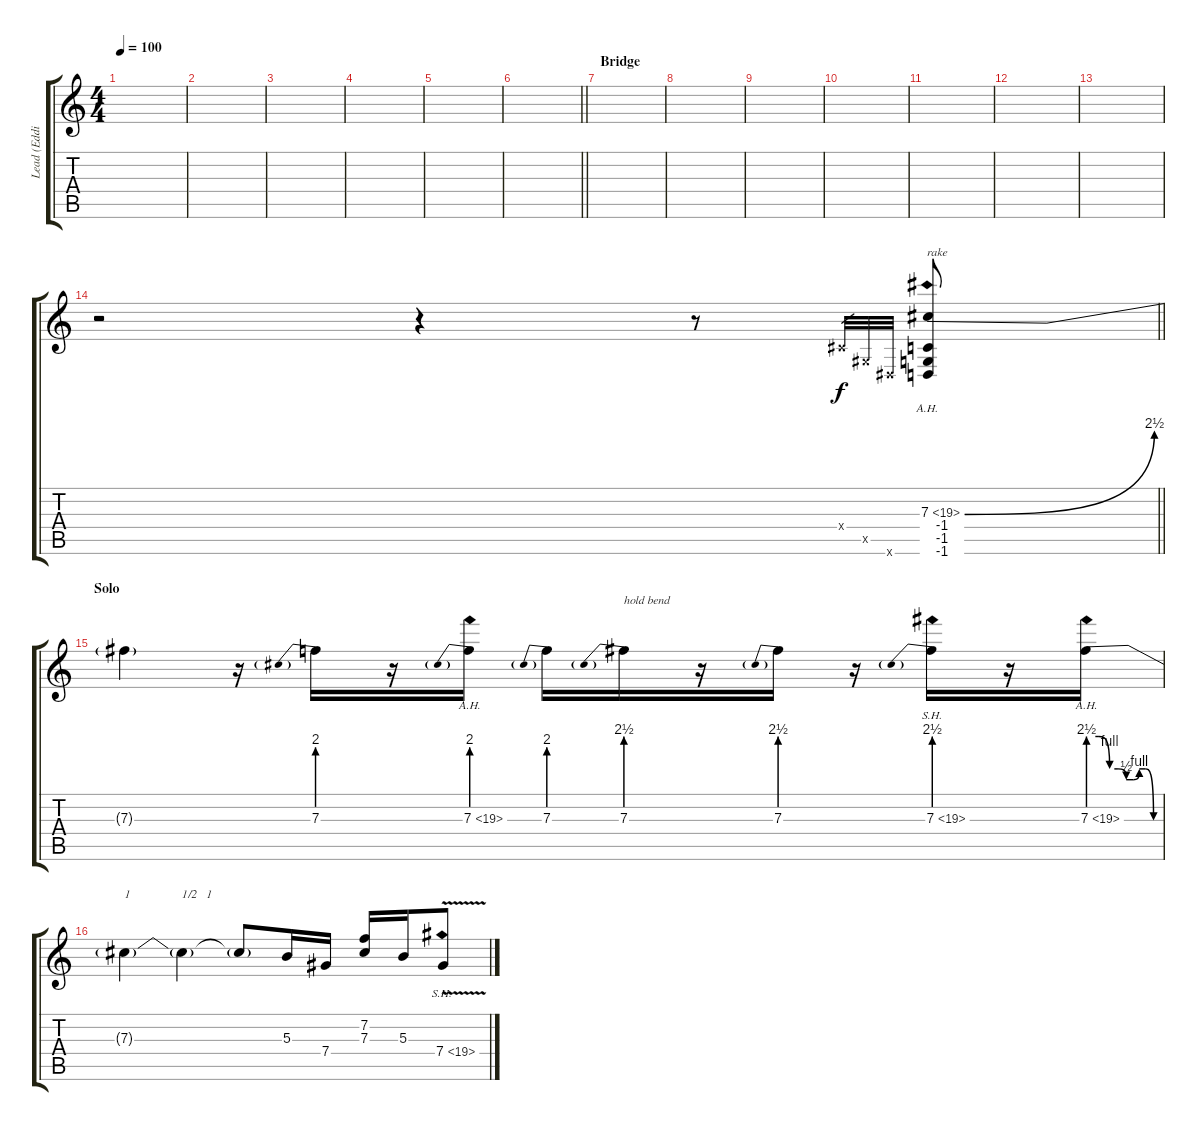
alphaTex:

\track ("Lead (Eddie Van Halen)" "Lead (Eddi") {instrument distortionguitar}
\staff {score tabs}
\tuning (Eb4 Bb3 Gb3 Db3 Ab2 Eb2) {hide}
\ts (4 4)
\tempo 100
\clef g2
\ks c
|
|
|
|
|
\barLineRight lightlight
|
\section ("" "Bridge")
|
|
|
|
|
|
|
\barLineRight lightlight
r.2 r.4 r.8 0.4{x}.32{gr} 0.5{x}.32{gr} 0.6{x}.32{gr} (7.3{be (bend 0 0 60 10) ah 12} -1.4 -1.5 -1.6).8{txt "rake"} |
\section ("" "Solo")
7.3{t}.4 r.16 7.3{be (prebend 0 8 60 8)}.16 r.16 7.3{be (prebend 0 8 60 8) ah 12}.16 7.3{be (prebend 0 8 60 8)}.16 7.3{be (prebend 0 10 60 10)}.16{txt "hold bend"} r.16 7.3{be (prebend 0 10 60 10)}.16 r.16 7.3{be (prebend 0 10 60 10) sh 12}.16 r.16 7.3{be (custom 0 10 9 10 18 4 25 4 32 2 38 2 43 4 48 4 55 0 60 0) ah 12}.16 |
7.3{t}.4{txt "1"} 7.3{t}.4{txt "1/2   1"} 7.3{t}.8 5.3.16 7.4.16 (7.2 7.3).16 5.3.16 7.4{sh 12 v}.8
